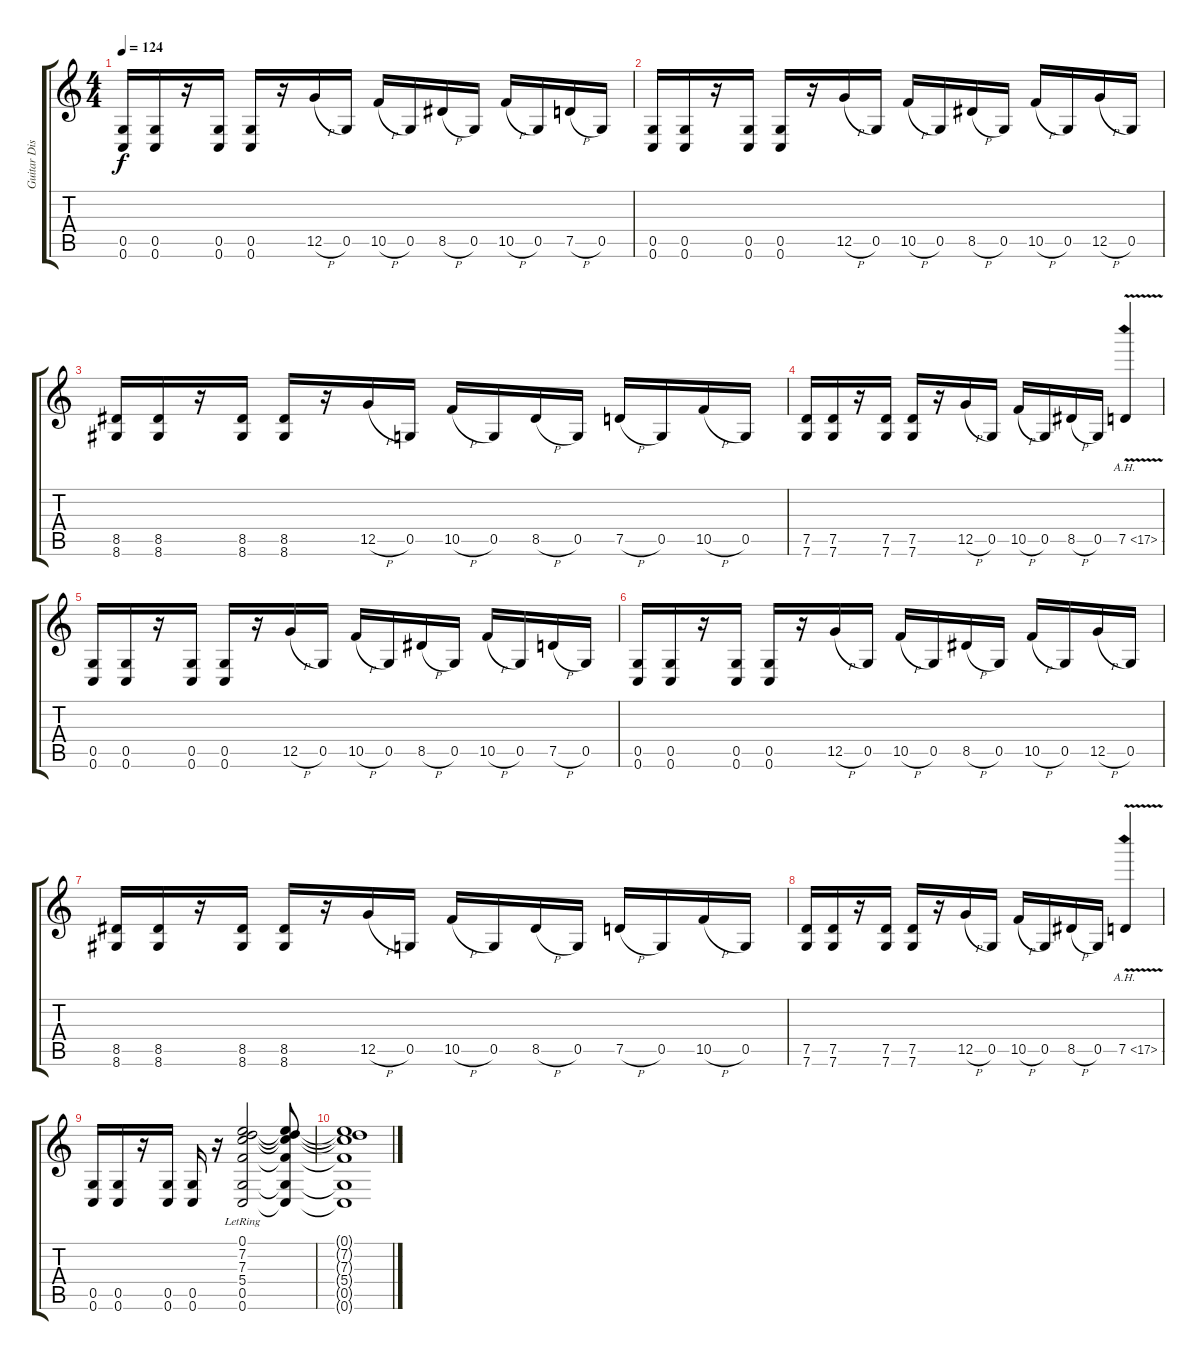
\track ("Guitar Distortion 1" "Guitar Dis") {instrument distortionguitar}
\staff {score tabs}
\tuning (D4 A3 F3 C3 G2 C2) {hide}
\ts (4 4)
\tempo 124
\clef g2
\ks c
(0.5 0.6).16{dy f} (0.5 0.6).16 r.16 (0.5 0.6).16 (0.5 0.6).16 r.16 12.5{h}.16 0.5.16 10.5{h}.16 0.5.16 8.5{h}.16 0.5.16 10.5{h}.16 0.5.16 7.5{h}.16 0.5.16 |
(0.5 0.6).16 (0.5 0.6).16 r.16 (0.5 0.6).16 (0.5 0.6).16 r.16 12.5{h}.16 0.5.16 10.5{h}.16 0.5.16 8.5{h}.16 0.5.16 10.5{h}.16 0.5.16 12.5{h}.16 0.5.16 |
(8.5 8.6).16 (8.5 8.6).16 r.16 (8.5 8.6).16 (8.5 8.6).16 r.16 12.5{h}.16 0.5.16 10.5{h}.16 0.5.16 8.5{h}.16 0.5.16 7.5{h}.16 0.5.16 10.5{h}.16 0.5.16 |
(7.5 7.6).16 (7.5 7.6).16 r.16 (7.5 7.6).16 (7.5 7.6).16 r.16 12.5{h}.16 0.5.16 10.5{h}.16 0.5.16 8.5{h}.16 0.5.16 7.5{ah 10 v}.4 |
(0.5 0.6).16 (0.5 0.6).16 r.16 (0.5 0.6).16 (0.5 0.6).16 r.16 12.5{h}.16 0.5.16 10.5{h}.16 0.5.16 8.5{h}.16 0.5.16 10.5{h}.16 0.5.16 7.5{h}.16 0.5.16 |
(0.5 0.6).16 (0.5 0.6).16 r.16 (0.5 0.6).16 (0.5 0.6).16 r.16 12.5{h}.16 0.5.16 10.5{h}.16 0.5.16 8.5{h}.16 0.5.16 10.5{h}.16 0.5.16 12.5{h}.16 0.5.16 |
(8.5 8.6).16 (8.5 8.6).16 r.16 (8.5 8.6).16 (8.5 8.6).16 r.16 12.5{h}.16 0.5.16 10.5{h}.16 0.5.16 8.5{h}.16 0.5.16 7.5{h}.16 0.5.16 10.5{h}.16 0.5.16 |
(7.5 7.6).16 (7.5 7.6).16 r.16 (7.5 7.6).16 (7.5 7.6).16 r.16 12.5{h}.16 0.5.16 10.5{h}.16 0.5.16 8.5{h}.16 0.5.16 7.5{ah 10 v}.4 |
(0.5 0.6).16 (0.5 0.6).16 r.16 (0.5 0.6).16 (0.5 0.6).16 r.16 (0.1 7.2{lr} 7.3 5.4 0.5 0.6).2 (0.1{t} 7.2{t} 7.3{t} 5.4{t} 0.5{t} 0.6{t}).8 |
(0.1{t} 7.2{t} 7.3{t} 5.4{t} 0.5{t} 0.6{t}).1
